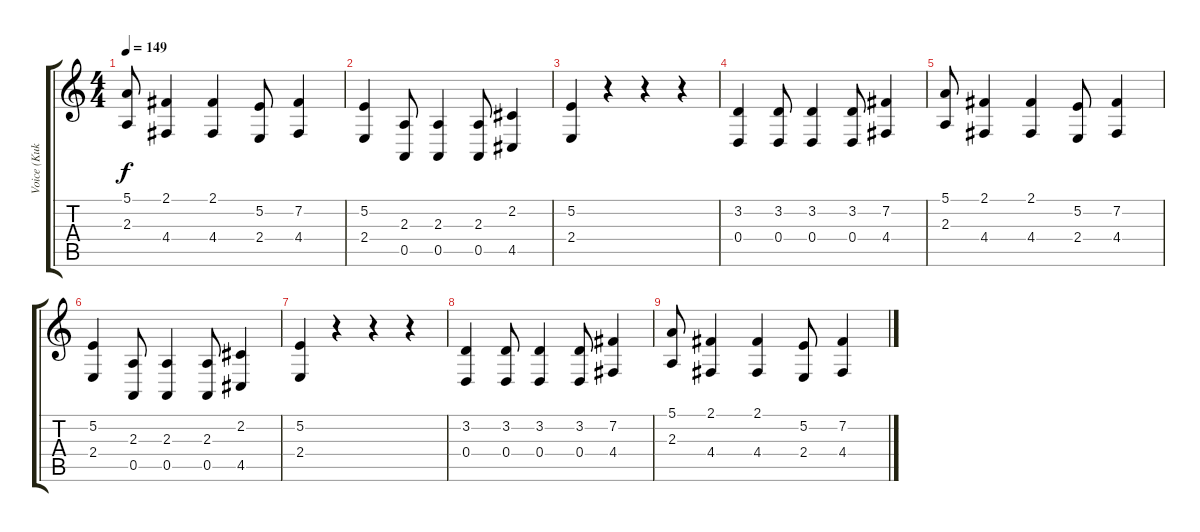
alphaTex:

\track ("Voice (Kuko)" "Voice (Kuk") {instrument lead8bassandlead}
\staff {score tabs}
\tuning (E4 B3 G3 D3 A2 E2) {hide}
\ts (4 4)
\tempo 149
\clef g2
\ks c
(5.1 2.3).8{dy f} (2.1 4.4).4 (2.1 4.4).4 (5.2 2.4).8 (7.2 4.4).4 |
(5.2 2.4).4 (2.3 0.5).8 (2.3 0.5).4 (2.3 0.5).8 (2.2 4.5).4 |
(5.2 2.4).4 r.4 r.4 r.4 |
(3.2 0.4).4 (3.2 0.4).8 (3.2 0.4).4 (3.2 0.4).8 (7.2 4.4).4 |
(5.1 2.3).8{volume 0} (2.1 4.4).4 (2.1 4.4).4 (5.2 2.4).8 (7.2 4.4).4 |
(5.2 2.4).4 (2.3 0.5).8 (2.3 0.5).4 (2.3 0.5).8 (2.2 4.5).4 |
(5.2 2.4).4 r.4 r.4 r.4 |
(3.2 0.4).4 (3.2 0.4).8 (3.2 0.4).4 (3.2 0.4).8 (7.2 4.4).4 |
(5.1 2.3).8 (2.1 4.4).4 (2.1 4.4).4 (5.2 2.4).8 (7.2 4.4).4
